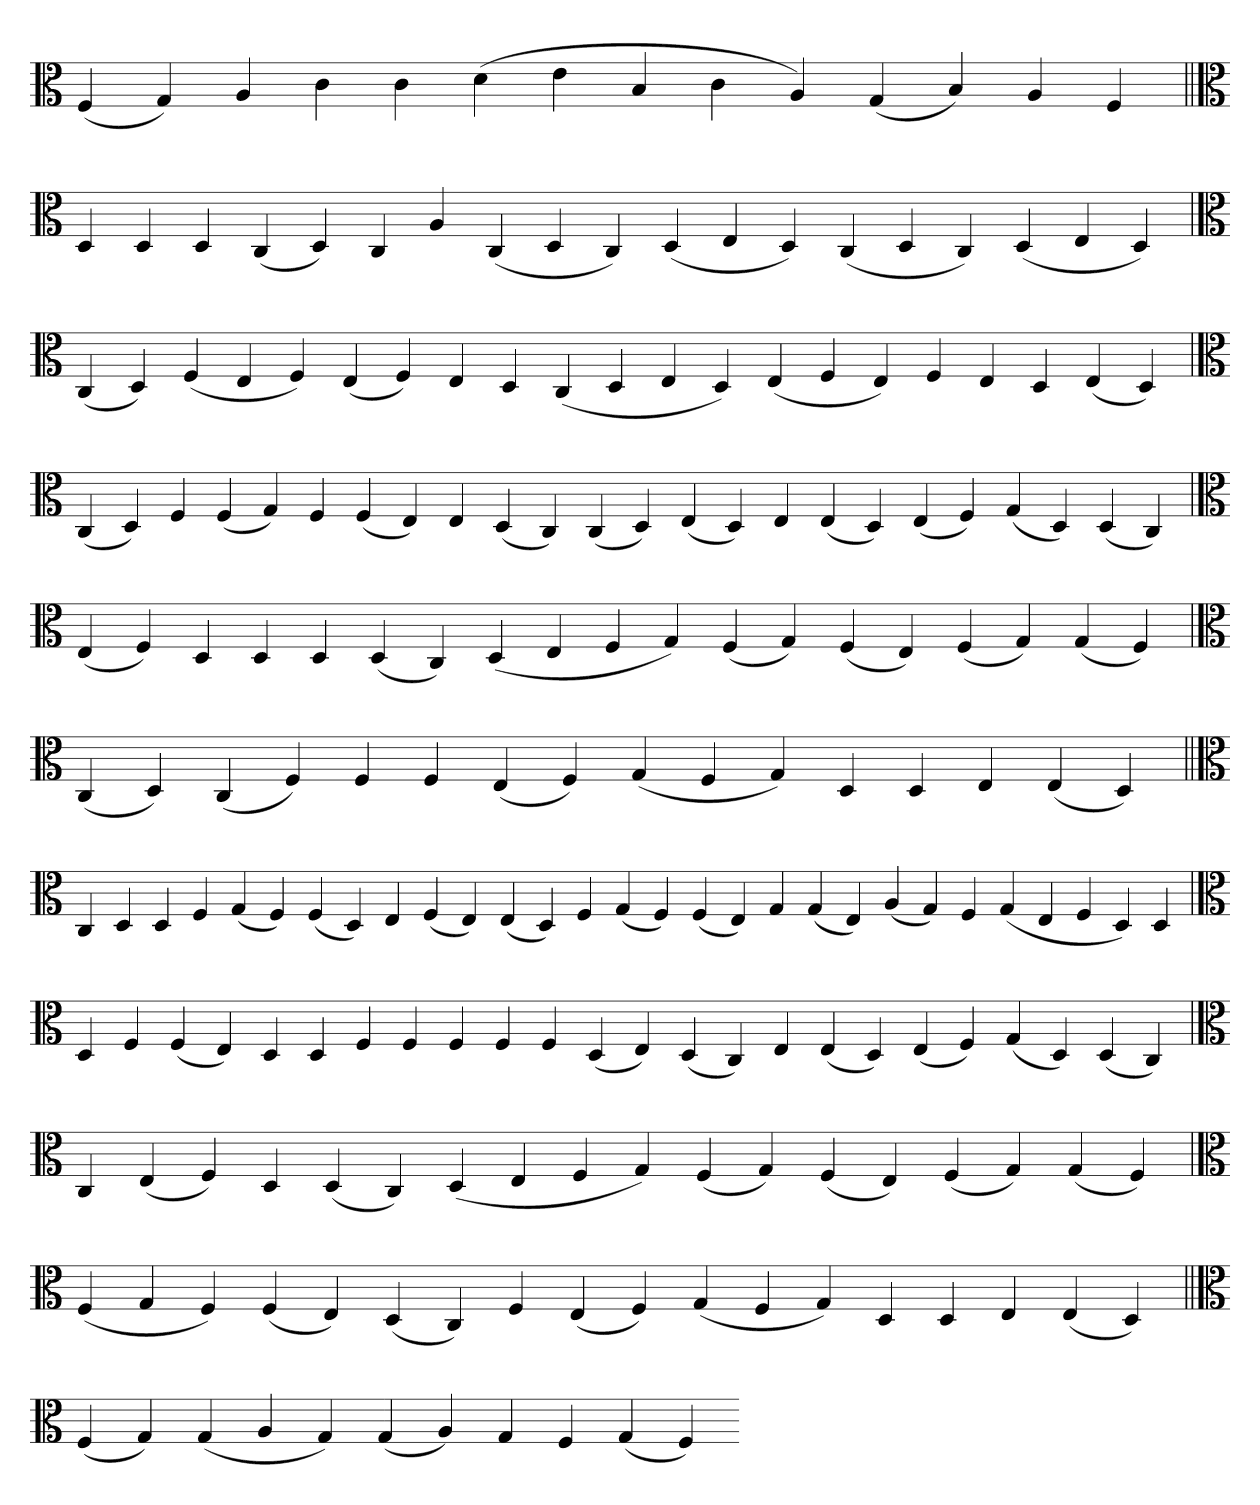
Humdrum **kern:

**kern
*part1
*staff1
*clefC3
=
(4F
4G)
4A
4c
4c
(4d
4e
4B
4c
4A)
(4G
4B)
4A
4F
=||
*clefC3
4D
4D
4D
(4C
4D)
4C
4A
(4C
4D
4C)
(4D
4E
4D)
(4C
4D
4C)
(4D
4E
4D)
=`
*clefC3
(4C
4D)
(4F
4E
4F)
(4E
4F)
4E
4D
(4C
4D
4E
4D)
(4E
4F
4E)
4F
4E
4D
(4E
4D)
='
*clefC3
(4C
4D)
4F
(4F
4G)
4F
(4F
4E)
4E
(4D
4C)
(4C
4D)
(4E
4D)
4E
(4E
4D)
(4E
4F)
(4G
4D)
(4D
4C)
=
*clefC3
(4E
4F)
4D
4D
4D
(4D
4C)
(4D
4E
4F
4G)
(4F
4G)
(4F
4E)
(4F
4G)
(4G
4F)
='
*clefC3
(4C
4D)
(4C
4F)
4F
4F
(4E
4F)
(4G
4F
4G)
4D
4D
4E
(4E
4D)
=||
*clefC3
4C
4D
4D
4F
(4G
4F)
(4F
4D)
4E
(4F
4E)
(4E
4D)
4F
(4G
4F)
(4F
4E)
4G
(4G
4E)
(4A
4G)
4F
(4G
4E
4F
4D)
4D
=`
*clefC3
4D
4F
(4F
4E)
4D
4D
4F
4F
4F
4F
4F
(4D
4E)
(4D
4C)
4E
(4E
4D)
(4E
4F)
(4G
4D)
(4D
4C)
=
*clefC3
4C
(4E
4F)
4D
(4D
4C)
(4D
4E
4F
4G)
(4F
4G)
(4F
4E)
(4F
4G)
(4G
4F)
='
*clefC3
(4F
4G
4F)
(4F
4E)
(4D
4C)
4F
(4E
4F)
(4G
4F
4G)
4D
4D
4E
(4E
4D)
=||
*clefC3
(4F
4G)
(4G
4A
4G)
(4G
4A)
4G
4F
(4G
4F)
=-
*-
